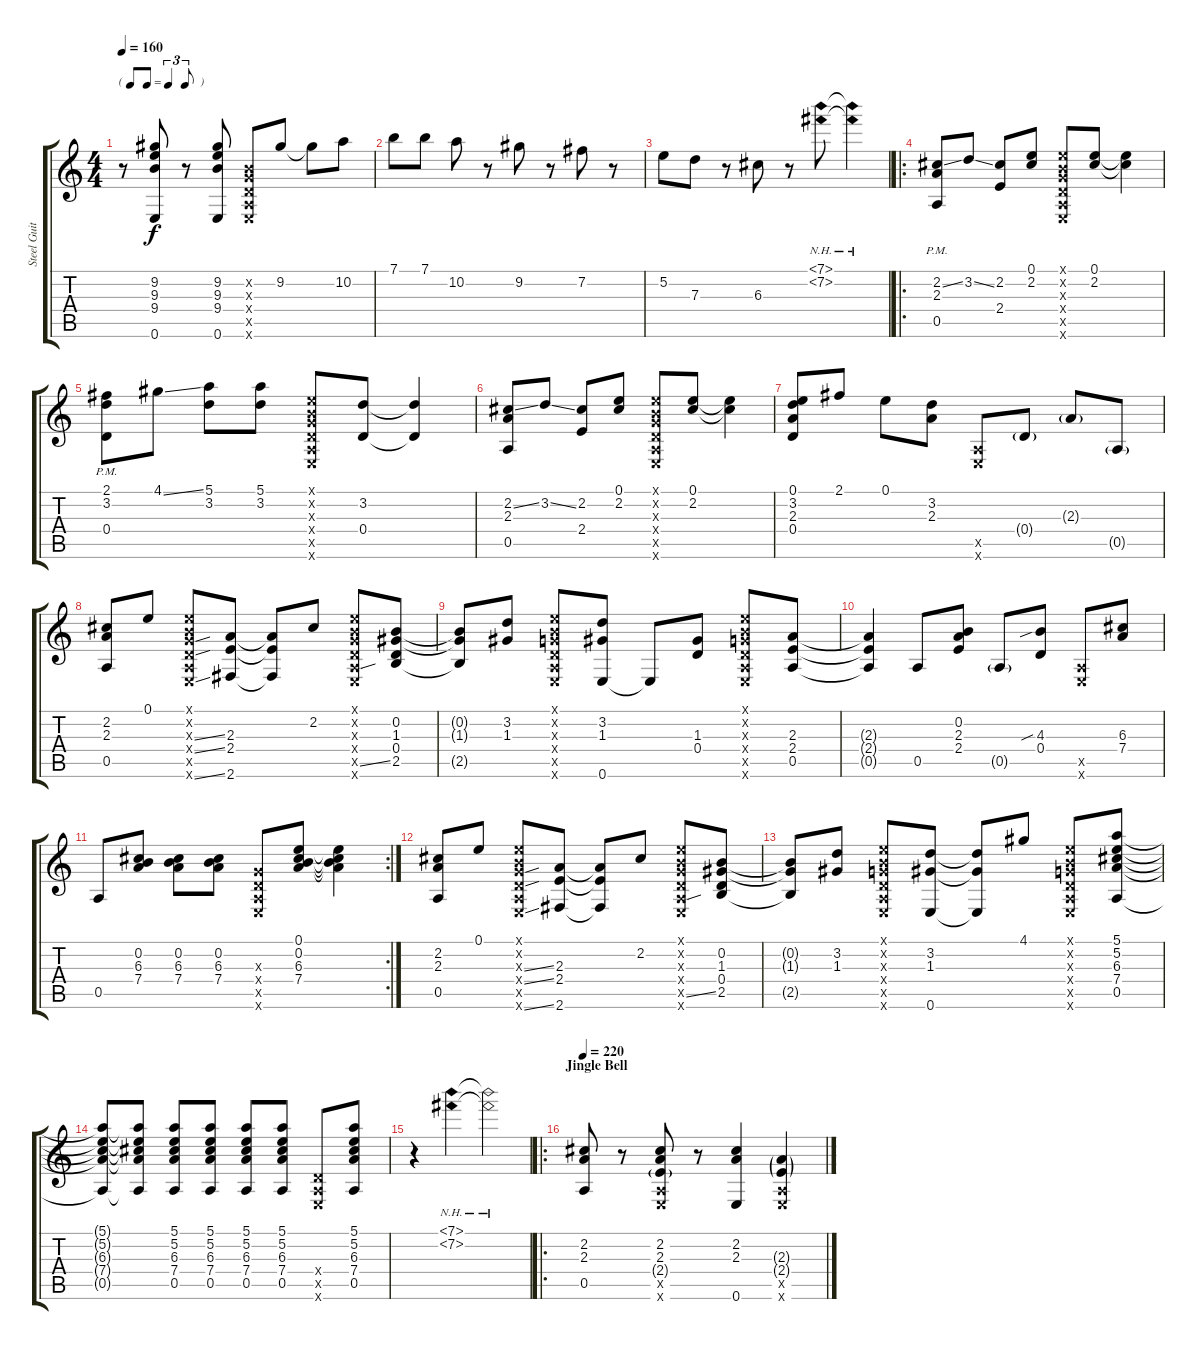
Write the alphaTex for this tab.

\track ("Steel Guitar" "Steel Guit") {instrument acousticguitarsteel}
\staff {score tabs}
\tuning (E4 B3 G3 D3 A2 E2) {hide}
\ts (4 4)
\tf triplet8th
\tempo 160
\clef g2
\ks c
r.8{dy f} (9.2 9.3 9.4 0.6).8 r.8 (9.2 9.3 9.4 0.6).8 (0.2{x} 0.3{x} 0.4{x} 0.5{x} 0.6{x}).8 9.2.8 9.2{t}.8 10.2.8 |
7.1.8 7.1.8 10.2.8 r.8 9.2.8 r.8 7.2.8 r.8 |
5.2.8 7.3.8 r.8 6.3.8 r.8 (7.1{nh} 7.2{nh}).8 (7.1{nh t} 7.2{nh t}).4 |
\ro
(2.2{ss pm} 2.3{pm} 0.5{pm}).8 3.2{ss}.8 (2.2 2.4).8 (0.1 2.2).8 (0.1{x} 0.2{x} 0.3{x} 0.4{x} 0.5{x} 0.6{x}).8 (0.1 2.2).8 (0.1{t} 2.2{t}).4 |
(2.1{pm} 3.2{pm} 0.4{pm}).8 4.1{ss}.8 (5.1 3.2).8 (5.1 3.2).8 (0.1{x} 0.2{x} 0.3{x} 0.4{x} 0.5{x} 0.6{x}).8 (3.2 0.4).8 (3.2{t} 0.4{t}).4 |
(2.2{ss} 2.3 0.5).8 3.2{ss}.8 (2.2 2.4).8 (0.1 2.2).8 (0.1{x} 0.2{x} 0.3{x} 0.4{x} 0.5{x} 0.6{x}).8 (0.1 2.2).8 (0.1{t} 2.2{t}).4 |
(0.1 3.2 2.3 0.4).8 2.1.8 0.1.8 (3.2 2.3).8 (0.5{x} 0.6{x}).8 0.4{g}.8 2.3{g}.8 0.5{g}.8 |
(2.2 2.3 0.5).8 0.1.8 (0.1{x} 0.2{x} 0.3{ss x} 0.4{ss x} 0.5{x} 0.6{ss x}).8 (2.3 2.4 2.6).8 (2.3{t} 2.4{t} 2.6{t}).8 2.2.8 (0.1{x} 0.2{x} 0.3{x} 0.4{x} 0.5{ss x} 0.6{x}).8 (0.2 1.3 0.4 2.5).8 |
(0.2{t} 1.3{t} 2.5{t}).8 (3.2 1.3).8 (0.1{x} 0.2{x} 0.3{x} 0.4{x} 0.5{x} 0.6{x}).8 (3.2 1.3 0.6).8 0.6{t}.8 (1.3 0.4).8 (0.1{x} 0.2{x} 0.3{x} 0.4{x} 0.5{x} 0.6{x}).8 (2.3 2.4 0.5).8 |
(2.3{t} 2.4{t} 0.5{t}).4 0.5.8 (0.2 2.3 2.4).8 0.5{g}.8 (4.3{sib} 0.4).8 (0.5{x} 0.6{x}).8 (6.3 7.4).8 |
\rc 2
0.5.8 (0.2 6.3 7.4).8 (0.2 6.3 7.4).8 (0.2 6.3 7.4).8 (0.3{x} 0.4{x} 0.5{x} 0.6{x}).8 (0.1 0.2 6.3 7.4).8 (0.1{t} 0.2{t} 6.3{t} 7.4{t}).4 |
(2.2 2.3 0.5).8 0.1.8 (0.1{x} 0.2{x} 0.3{ss x} 0.4{ss x} 0.5{x} 0.6{ss x}).8 (2.3 2.4 2.6).8 (2.3{t} 2.4{t} 2.6{t}).8 2.2.8 (0.1{x} 0.2{x} 0.3{x} 0.4{x} 0.5{ss x} 0.6{x}).8 (0.2 1.3 0.4 2.5).8 |
(0.2{t} 1.3{t} 2.5{t}).8 (3.2 1.3).8 (0.1{x} 0.2{x} 0.3{x} 0.4{x} 0.5{x} 0.6{x}).8 (3.2 1.3 0.6).8 (3.2{t} 1.3{t} 0.6{t}).8 4.1.8 (0.1{x} 0.2{x} 0.3{x} 0.4{x} 0.5{x} 0.6{x}).8 (5.1 5.2 6.3 7.4 0.5).8 |
(5.1{t} 5.2{t} 6.3{t} 7.4{t} 0.5{t}).8 (5.1{t} 5.2{t} 6.3{t} 7.4{t} 0.5{t}).8 (5.1 5.2 6.3 7.4 0.5).8 (5.1 5.2 6.3 7.4 0.5).8 (5.1 5.2 6.3 7.4 0.5).8 (5.1 5.2 6.3 7.4 0.5).8 (0.4{x} 0.5{x} 0.6{x}).8 (5.1 5.2 6.3 7.4 0.5).8 |
r.4 (7.1{nh} 7.2{nh}).4 (7.1{nh t} 7.2{nh t}).2 |
\ro
\section ("" "Jingle Bell")
\tempo 220
(2.2 2.3 0.5).8 r.8 (2.2 2.3 2.4{g} 0.5{x} 0.6{x}).8 r.8 (2.2 2.3 0.6).4 (2.3{g} 2.4{g} 0.5{x} 0.6{x}).4
